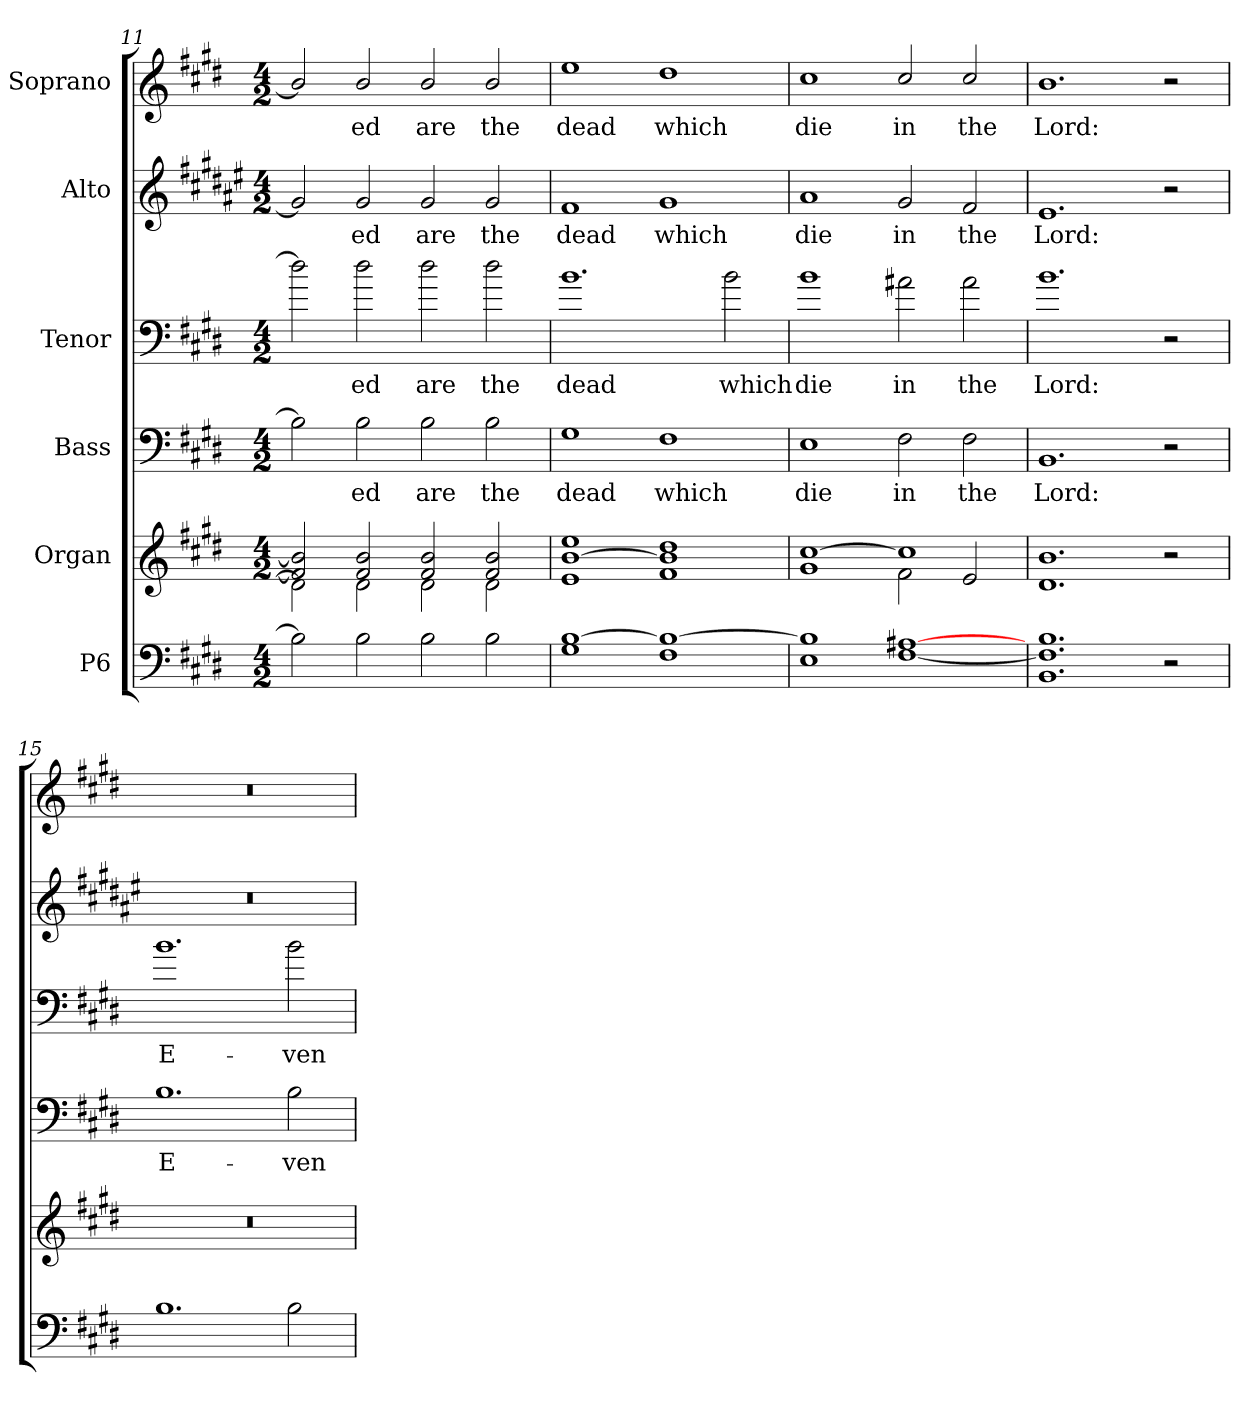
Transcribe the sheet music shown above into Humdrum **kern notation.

**kern	**kern	**kern	**text	**kern	**text	**kern	**text	**kern	**text
*part6	*part5	*part4	*part4	*part3	*part3	*part2	*part2	*part1	*part1
*staff6	*staff5	*staff4	*staff4	*staff3	*staff3	*staff2	*staff2	*staff1	*staff1
*I"P6	*I"Organ	*I"Bass	*	*I"Tenor	*	*I"Alto	*	*I"Soprano	*
*clefF4	*clefG2	*clefF4	*	*clefF4	*	*clefG2	*	*clefG2	*
*	*	*	*	*ITrd8c14	*	*ITrd1c2	*	*	*
*k[f#c#g#d#]	*k[f#c#g#d#]	*k[f#c#g#d#]	*	*k[f#c#g#d#]	*	*k[f#c#g#d#]	*	*k[f#c#g#d#]	*
*E:	*E:	*E:	*	*E:	*	*E:	*	*E:	*
*M4/2	*M4/2	*M4/2	*	*M4/2	*	*M4/2	*	*M4/2	*
=11	=11	=11	=11	=11	=11	=11	=11	=11	=11
*	*^	*	*	*	*	*	*	*	*
2Bi\]	2f#i/] 2bi]	2d#i\]	2Bi\]	.	2d#i\]	.	2f#i/]	.	2bi/]	.
!	!	!	!	!LO:LY:b:color=#000000	!	!	!	!	!	!
!	!	!	!	!	!	!LO:LY:b:color=#000000	!	!	!	!
!	!	!	!	!	!	!	!	!LO:LY:b:color=#000000	!	!
!	!	!	!	!	!	!	!	!	!	!LO:LY:b:color=#000000
2Bi\	2f#i/ 2bi	2d#i\	2Bi\	-ed	2d#i\	-ed	2f#i/	-ed	2bi/	-ed
!	!	!	!	!LO:LY:b:color=#000000	!	!	!	!	!	!
!	!	!	!	!	!	!LO:LY:b:color=#000000	!	!	!	!
!	!	!	!	!	!	!	!	!LO:LY:b:color=#000000	!	!
!	!	!	!	!	!	!	!	!	!	!LO:LY:b:color=#000000
2Bi\	2f#i/ 2bi	2d#i\	2Bi\	are	2d#i\	are	2f#i/	are	2bi/	are
!	!	!	!	!LO:LY:b:color=#000000	!	!	!	!	!	!
!	!	!	!	!	!	!LO:LY:b:color=#000000	!	!	!	!
!	!	!	!	!	!	!	!	!LO:LY:b:color=#000000	!	!
!	!	!	!	!	!	!	!	!	!	!LO:LY:b:color=#000000
2Bi\	2f#i/ 2bi	2d#i\	2Bi\	the	2d#i\	the	2f#i/	the	2bi/	the
=12	=12	=12	=12	=12	=12	=12	=12	=12	=12	=12
*^	*	*	*	*	*	*	*	*	*	*
!	!	!	!	!	!LO:LY:b:color=#000000	!	!	!	!	!	!
!	!	!	!	!	!	!	!LO:LY:b:color=#000000	!	!	!	!
!	!	!	!	!	!	!	!	!	!LO:LY:b:color=#000000	!	!
!	!	!	!	!	!	!	!	!	!	!	!LO:LY:b:color=#000000
[1Bi	1G#i	[1bi 1eei	1ei	1G#i	dead	1.Bi	dead	1ei	dead	1eei	dead
!	!	!	!	!	!LO:LY:b:color=#000000	!	!	!	!	!	!
!	!	!	!	!	!	!	!	!	!LO:LY:b:color=#000000	!	!
!	!	!	!	!	!	!	!	!	!	!	!LO:LY:b:color=#000000
1Bi_	1F#i	1bi] 1dd#i	1f#i	1F#i	which	.	.	1f#i	which	1dd#i	which
!	!	!	!	!	!	!	!LO:LY:b:color=#000000	!	!	!	!
.	.	.	.	.	.	2Bi\	which	.	.	.	.
=13	=13	=13	=13	=13	=13	=13	=13	=13	=13	=13	=13
!	!	!	!	!	!LO:LY:b:color=#000000	!	!	!	!	!	!
!	!	!	!	!	!	!	!LO:LY:b:color=#000000	!	!	!	!
!	!	!	!	!	!	!	!	!	!LO:LY:b:color=#000000	!	!
!	!	!	!	!	!	!	!	!	!	!	!LO:LY:b:color=#000000
1Bi]	1Ei	[1cc#i	1g#i	1Ei	die	1Bi	die	1g#i	die	1cc#i	die
!	!	!	!	!	!LO:LY:b:color=#000000	!	!	!	!	!	!
!	!	!	!	!	!	!	!LO:LY:b:color=#000000	!	!	!	!
!	!	!	!	!	!	!	!	!	!LO:LY:b:color=#000000	!	!
!	!	!	!	!	!	!	!	!	!	!	!LO:LY:b:color=#000000
[1A#Xi	[1F#i	1cc#i]	2f#i\	2F#i\	in	2A#Xi\	in	2f#i/	in	2cc#i/	in
!	!	!	!	!	!LO:LY:b:color=#000000	!	!	!	!	!	!
!	!	!	!	!	!	!	!LO:LY:b:color=#000000	!	!	!	!
!	!	!	!	!	!	!	!	!	!LO:LY:b:color=#000000	!	!
!	!	!	!	!	!	!	!	!	!	!	!LO:LY:b:color=#000000
.	.	.	2ei/	2F#i\	the	2A#i\	the	2ei/	the	2cc#i/	the
*v	*v	*	*	*	*	*	*	*	*	*	*
*	*v	*v	*	*	*	*	*	*	*	*
!!LO:LB:g=z
=14	=14	=14	=14	=14	=14	=14	=14	=14	=14
*	*^	*	*	*	*	*	*	*	*
!	!	!	!	!LO:LY:b:color=#000000	!	!	!	!	!	!
*	*v	*v	*	*	*	*	*	*	*	*
*	*^	*	*	*	*	*	*	*	*
!	!	!	!	!	!	!LO:LY:b:color=#000000	!	!	!	!
*	*v	*v	*	*	*	*	*	*	*	*
*	*^	*	*	*	*	*	*	*	*
!	!	!	!	!	!	!	!	!LO:LY:b:color=#000000	!	!
*	*v	*v	*	*	*	*	*	*	*	*
*	*^	*	*	*	*	*	*	*	*
!	!	!	!	!	!	!	!	!	!	!LO:LY:b:color=#000000
*	*v	*v	*	*	*	*	*	*	*	*
1.BBi 1.F#i] 1.Bi	1.d#i 1.bi	1.BBi	Lord:	1.Bi	Lord:	1.d#i	Lord:	1.bi	Lord:
2r	2r	2r	.	2r	.	2r	.	2r	.
=15	=15	=15	=15	=15	=15	=15	=15	=15	=15
!	!LO:N:vis=1	!	!	!	!	!	!	!	!
!	!	!	!LO:LY:b:color=#000000	!	!	!	!	!	!
!	!	!	!	!	!LO:LY:b:color=#000000	!LO:N:vis=1	!	!LO:N:vis=1	!
1.Bi	0r	1.Bi	E-	1.Bi	E-	0r	.	0r	.
!	!	!	!LO:LY:b:color=#000000	!	!	!	!	!	!
!	!	!	!	!	!LO:LY:b:color=#000000	!	!	!	!
2Bi\	.	2Bi\	-ven	2Bi\	-ven	.	.	.	.
=	=	=	=	=	=	=	=	=	=
*-	*-	*-	*-	*-	*-	*-	*-	*-	*-
